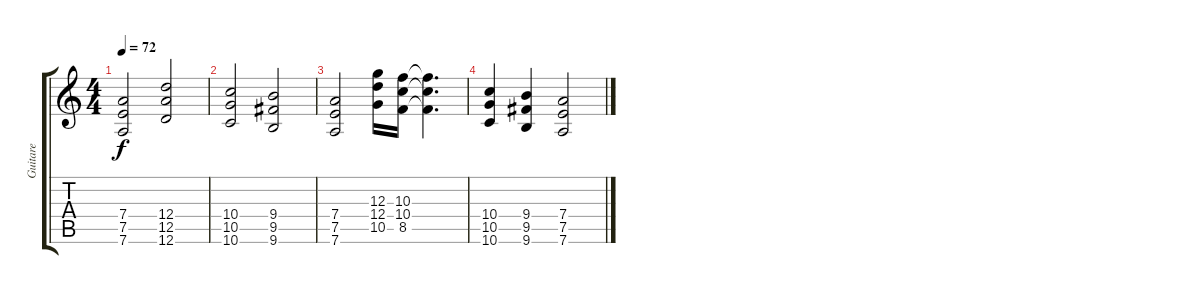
\track ("Guitare" "Guitare") {instrument distortionguitar}
\staff {score tabs}
\tuning (E4 B3 G3 D3 A2 D2) {hide}
\ts (4 4)
\tempo 72
\clef g2
\ks c
(7.4 7.5 7.6).2{dy f} (12.4 12.5 12.6).2 |
(10.4 10.5 10.6).2 (9.4 9.5 9.6).2 |
(7.4 7.5 7.6).2 (12.3 12.4 10.5).16 (10.3 10.4 8.5).16 (10.3{t} 10.4{t} 8.5{t}).4{d} |
(10.4 10.5 10.6).4 (9.4 9.5 9.6).4 (7.4 7.5 7.6).2
